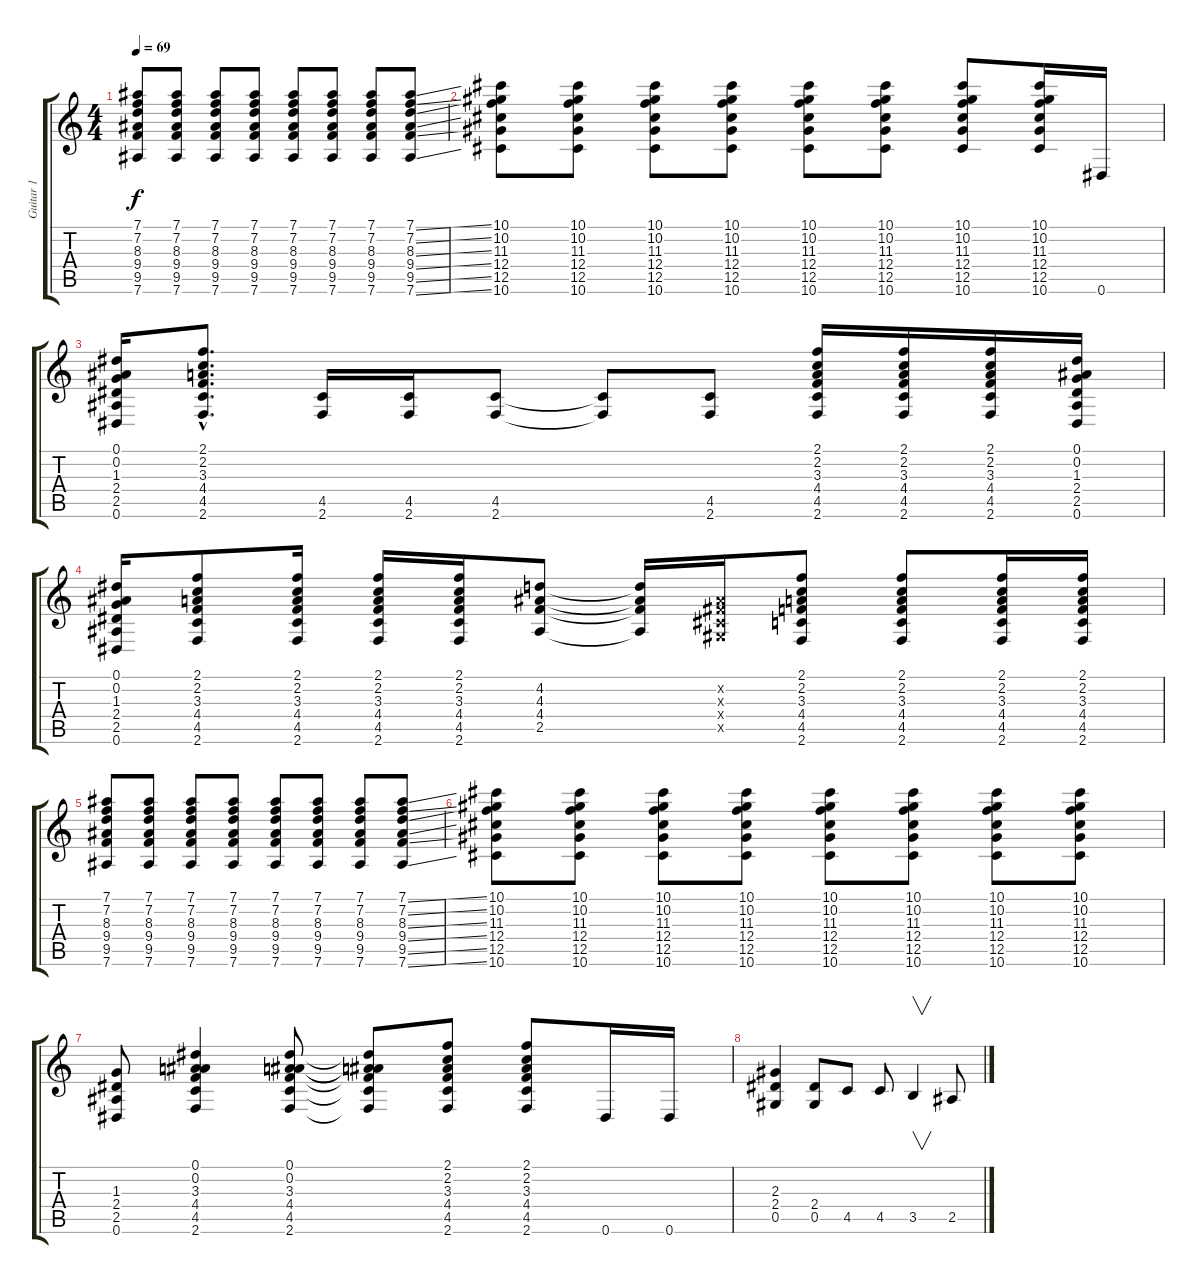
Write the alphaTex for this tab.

\track ("Guitar 1" "Guitar 1") {instrument acousticguitarsteel}
\staff {score tabs}
\tuning (Eb4 Bb3 Gb3 Db3 Ab2 Eb2) {hide}
\ts (4 4)
\tempo 69
\clef g2
\ks c
(7.1 7.2 8.3 9.4 9.5 7.6).8{dy f} (7.1 7.2 8.3 9.4 9.5 7.6).8 (7.1 7.2 8.3 9.4 9.5 7.6).8 (7.1 7.2 8.3 9.4 9.5 7.6).8 (7.1 7.2 8.3 9.4 9.5 7.6).8 (7.1 7.2 8.3 9.4 9.5 7.6).8 (7.1 7.2 8.3 9.4 9.5 7.6).8 (7.1{ss} 7.2{ss} 8.3{ss} 9.4{ss} 9.5{ss} 7.6{ss}).8 |
(10.1 10.2 11.3 12.4 12.5 10.6).8 (10.1 10.2 11.3 12.4 12.5 10.6).8 (10.1 10.2 11.3 12.4 12.5 10.6).8 (10.1 10.2 11.3 12.4 12.5 10.6).8 (10.1 10.2 11.3 12.4 12.5 10.6).8 (10.1 10.2 11.3 12.4 12.5 10.6).8 (10.1 10.2 11.3 12.4 12.5 10.6).8 (10.1 10.2 11.3 12.4 12.5 10.6).16 0.6.16 |
(0.1 0.2 1.3 2.4 2.5 0.6).16 (2.1{hac} 2.2{hac} 3.3{hac} 4.4{hac} 4.5{hac} 2.6{hac}).8{d} (4.5 2.6).16 (4.5 2.6).16 (4.5 2.6).8 (4.5{t} 2.6{t}).8 (4.5 2.6).8 (2.1 2.2 3.3 4.4 4.5 2.6).16 (2.1 2.2 3.3 4.4 4.5 2.6).16 (2.1 2.2 3.3 4.4 4.5 2.6).16 (0.1 0.2 1.3 2.4 2.5 0.6).16 |
(0.1 0.2 1.3 2.4 2.5 0.6).16 (2.1 2.2 3.3 4.4 4.5 2.6).8 (2.1 2.2 3.3 4.4 4.5 2.6).16 (2.1 2.2 3.3 4.4 4.5 2.6).16 (2.1 2.2 3.3 4.4 4.5 2.6).16 (4.2 4.3 4.4 2.5).8 (4.2{t} 4.3{t} 4.4{t} 2.5{t}).16 (0.2{x} 0.3{x} 0.4{x} 0.5{x}).16 (2.1 2.2 3.3 4.4 4.5 2.6).8 (2.1 2.2 3.3 4.4 4.5 2.6).8 (2.1 2.2 3.3 4.4 4.5 2.6).16 (2.1 2.2 3.3 4.4 4.5 2.6).16 |
(7.1 7.2 8.3 9.4 9.5 7.6).8 (7.1 7.2 8.3 9.4 9.5 7.6).8 (7.1 7.2 8.3 9.4 9.5 7.6).8 (7.1 7.2 8.3 9.4 9.5 7.6).8 (7.1 7.2 8.3 9.4 9.5 7.6).8 (7.1 7.2 8.3 9.4 9.5 7.6).8 (7.1 7.2 8.3 9.4 9.5 7.6).8 (7.1{ss} 7.2{ss} 8.3{ss} 9.4{ss} 9.5{ss} 7.6{ss}).8 |
(10.1 10.2 11.3 12.4 12.5 10.6).8 (10.1 10.2 11.3 12.4 12.5 10.6).8 (10.1 10.2 11.3 12.4 12.5 10.6).8 (10.1 10.2 11.3 12.4 12.5 10.6).8 (10.1 10.2 11.3 12.4 12.5 10.6).8 (10.1 10.2 11.3 12.4 12.5 10.6).8 (10.1 10.2 11.3 12.4 12.5 10.6).8 (10.1 10.2 11.3 12.4 12.5 10.6).8 |
(1.3 2.4 2.5 0.6).8 (0.1 0.2 3.3 4.4 4.5 2.6).4 (0.1 0.2 3.3 4.4 4.5 2.6).8 (0.1{t} 0.2{t} 3.3{t} 4.4{t} 4.5{t} 2.6{t}).8 (2.1 2.2 3.3 4.4 4.5 2.6).8 (2.1 2.2 3.3 4.4 4.5 2.6).8 0.6.16 0.6.16 |
(2.3 2.4 0.5).4 (2.4 0.5).8 4.5.8 4.5.8 3.5.4{v} 2.5.8
